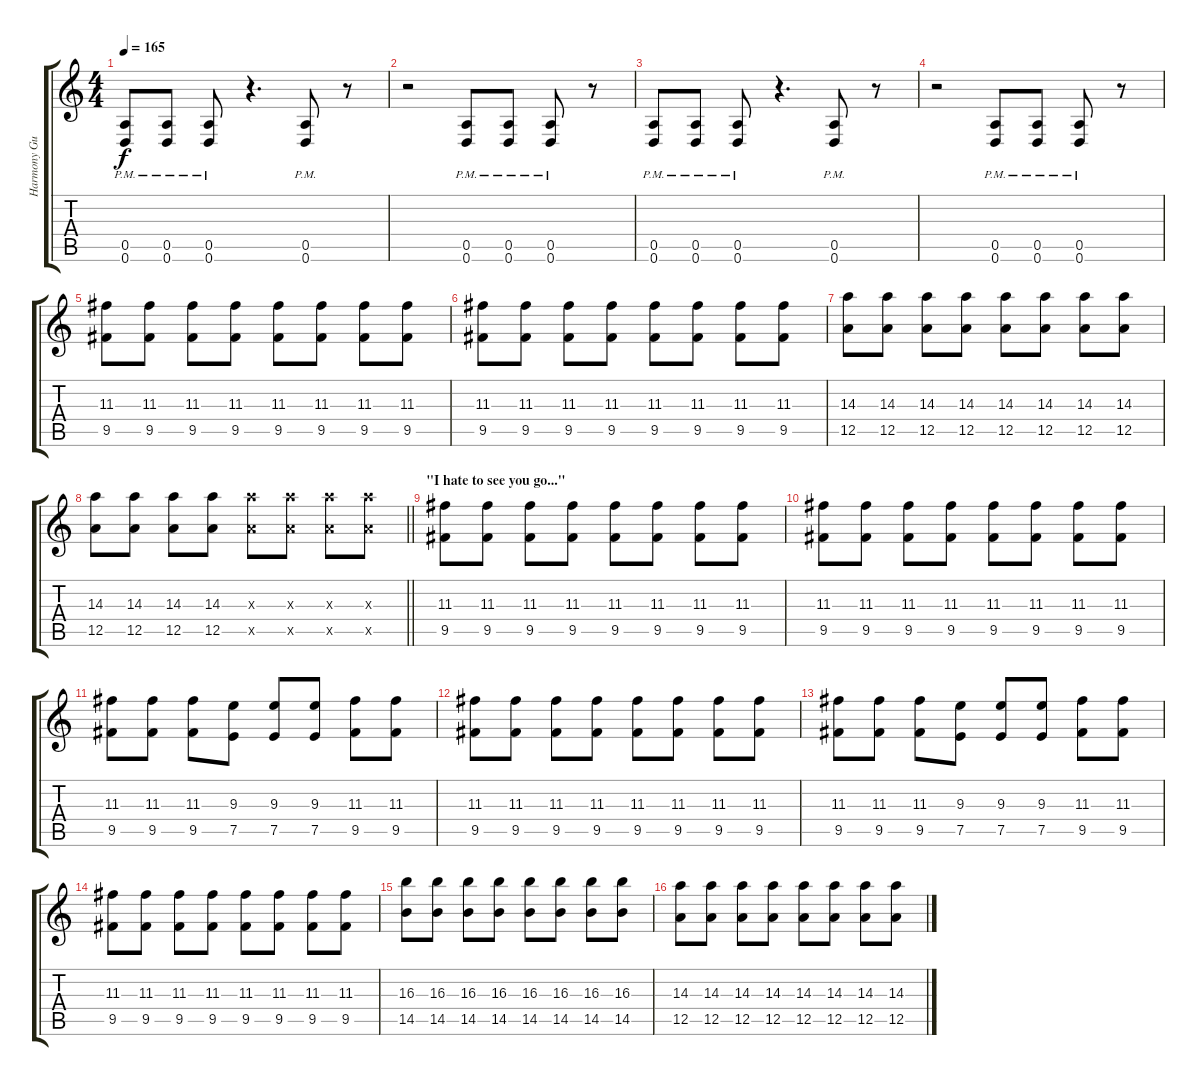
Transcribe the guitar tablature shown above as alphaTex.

\track ("Harmony Guitar" "Harmony Gu") {instrument distortionguitar}
\staff {score tabs}
\tuning (E4 B3 G3 D3 A2 D2) {hide}
\ts (4 4)
\tempo 165
\clef g2
\ks c
(0.5{pm} 0.6{pm}).8{dy f} (0.5{pm} 0.6{pm}).8 (0.5{pm} 0.6{pm}).8 r.4{d} (0.5{pm} 0.6{pm}).8 r.8 |
r.2 (0.5{pm} 0.6{pm}).8 (0.5{pm} 0.6{pm}).8 (0.5{pm} 0.6{pm}).8 r.8 |
(0.5{pm} 0.6{pm}).8 (0.5{pm} 0.6{pm}).8 (0.5{pm} 0.6{pm}).8 r.4{d} (0.5{pm} 0.6{pm}).8 r.8 |
r.2 (0.5{pm} 0.6{pm}).8 (0.5{pm} 0.6{pm}).8 (0.5{pm} 0.6{pm}).8 r.8 |
(11.3 9.5).8 (11.3 9.5).8 (11.3 9.5).8 (11.3 9.5).8 (11.3 9.5).8 (11.3 9.5).8 (11.3 9.5).8 (11.3 9.5).8 |
(11.3 9.5).8 (11.3 9.5).8 (11.3 9.5).8 (11.3 9.5).8 (11.3 9.5).8 (11.3 9.5).8 (11.3 9.5).8 (11.3 9.5).8 |
(14.3 12.5).8 (14.3 12.5).8 (14.3 12.5).8 (14.3 12.5).8 (14.3 12.5).8 (14.3 12.5).8 (14.3 12.5).8 (14.3 12.5).8 |
\barLineRight lightlight
(14.3 12.5).8 (14.3 12.5).8 (14.3 12.5).8 (14.3 12.5).8 (14.3{x} 12.5{x}).8 (14.3{x} 12.5{x}).8 (14.3{x} 12.5{x}).8 (14.3{x} 12.5{x}).8 |
\section ("" "\"I hate to see you go...\"")
(11.3 9.5).8 (11.3 9.5).8 (11.3 9.5).8 (11.3 9.5).8 (11.3 9.5).8 (11.3 9.5).8 (11.3 9.5).8 (11.3 9.5).8 |
(11.3 9.5).8 (11.3 9.5).8 (11.3 9.5).8 (11.3 9.5).8 (11.3 9.5).8 (11.3 9.5).8 (11.3 9.5).8 (11.3 9.5).8 |
(11.3 9.5).8 (11.3 9.5).8 (11.3 9.5).8 (9.3 7.5).8 (9.3 7.5).8 (9.3 7.5).8 (11.3 9.5).8 (11.3 9.5).8 |
(11.3 9.5).8 (11.3 9.5).8 (11.3 9.5).8 (11.3 9.5).8 (11.3 9.5).8 (11.3 9.5).8 (11.3 9.5).8 (11.3 9.5).8 |
(11.3 9.5).8 (11.3 9.5).8 (11.3 9.5).8 (9.3 7.5).8 (9.3 7.5).8 (9.3 7.5).8 (11.3 9.5).8 (11.3 9.5).8 |
(11.3 9.5).8 (11.3 9.5).8 (11.3 9.5).8 (11.3 9.5).8 (11.3 9.5).8 (11.3 9.5).8 (11.3 9.5).8 (11.3 9.5).8 |
(16.3 14.5).8 (16.3 14.5).8 (16.3 14.5).8 (16.3 14.5).8 (16.3 14.5).8 (16.3 14.5).8 (16.3 14.5).8 (16.3 14.5).8 |
(14.3 12.5).8 (14.3 12.5).8 (14.3 12.5).8 (14.3 12.5).8 (14.3 12.5).8 (14.3 12.5).8 (14.3 12.5).8 (14.3 12.5).8
